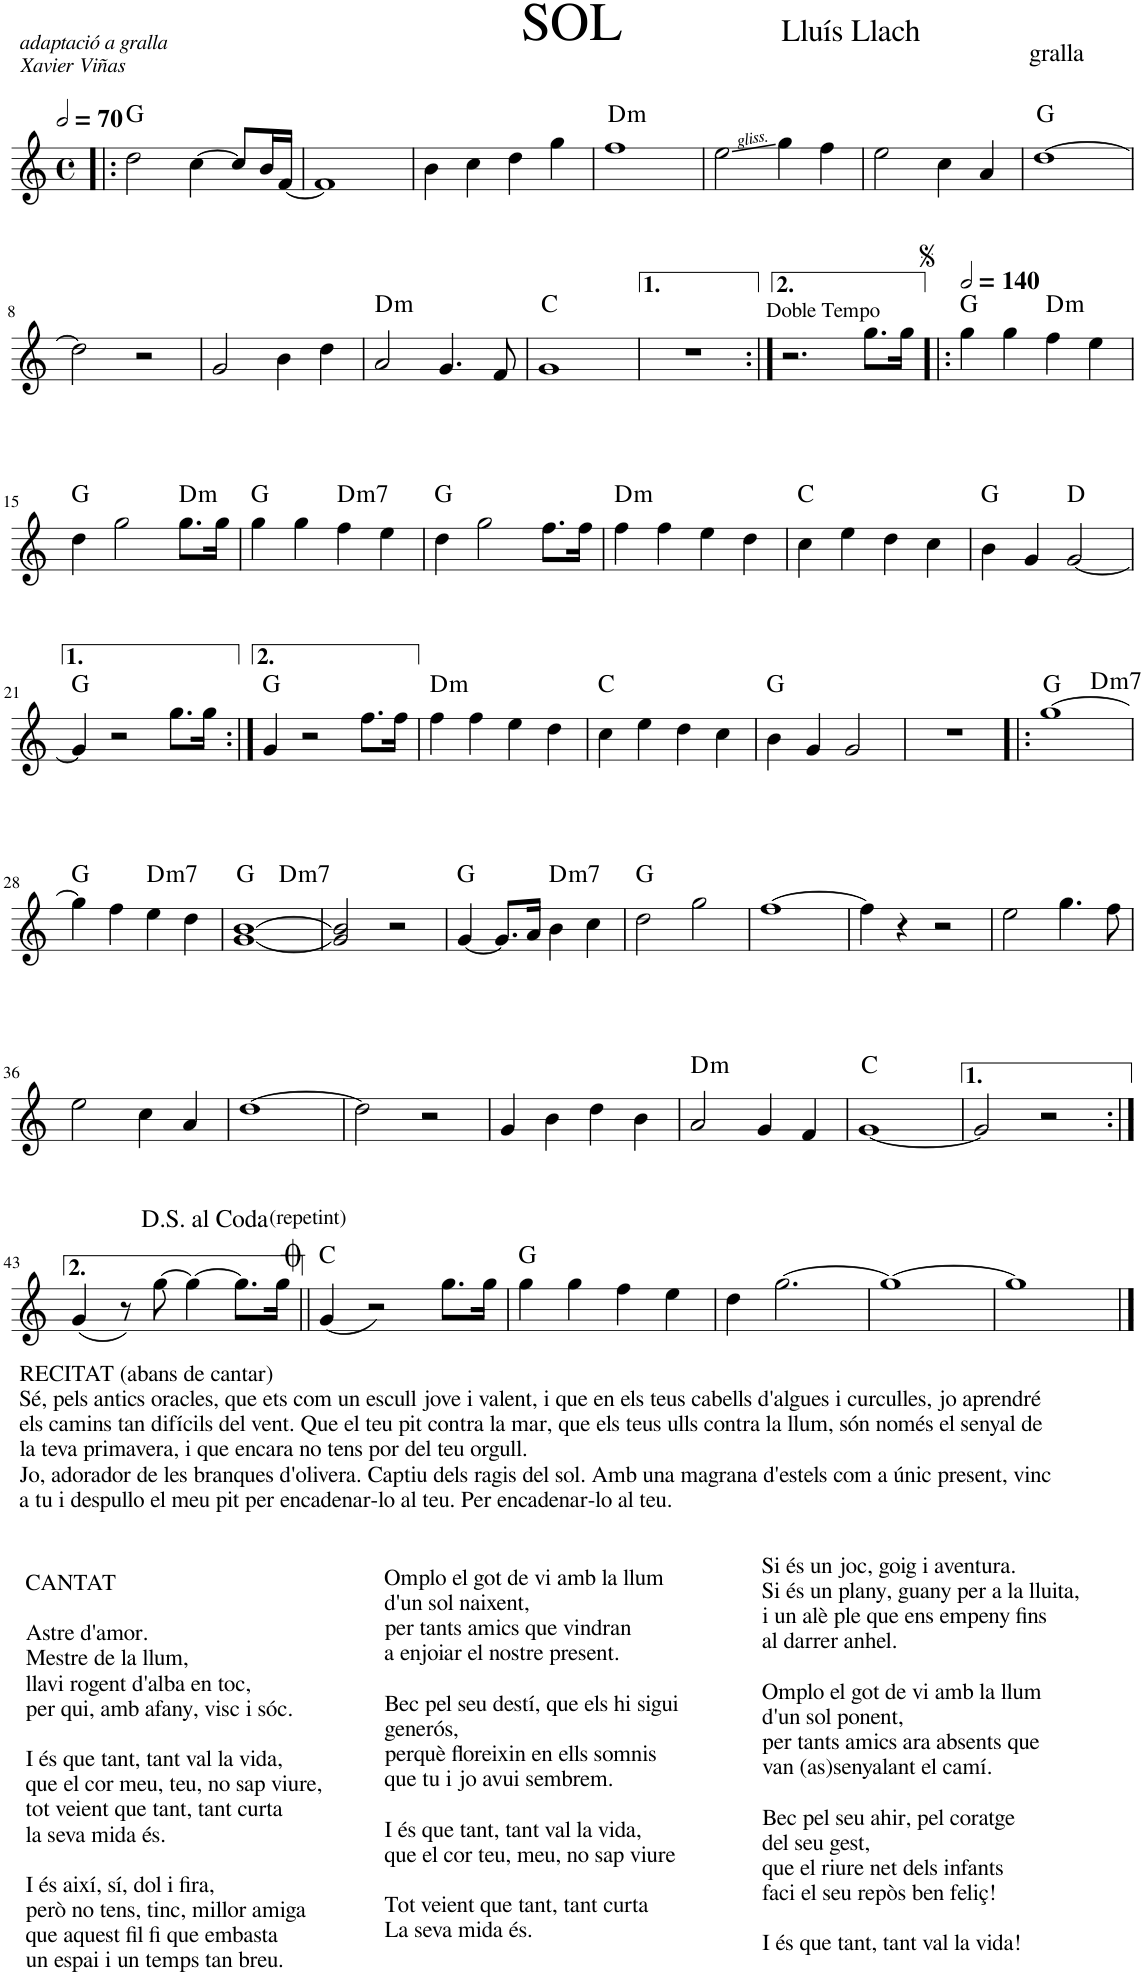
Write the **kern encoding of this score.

**kern	**harte
*part1	*part1
*staff1	*
*I"Oboè	*
*I'Ob.	*
*clefG2	*
*k[]	*
*M4/4	*
*met(c)	*
*MM140	*
=1!|:	=1!|:
2dd\	G:maj
[4cc\	.
8cc/L]	.
16b/L	.
[16f/JJ	.
=2	=2
1f]	.
=3	=3
4b\	.
4cc\	.
4dd\	.
4gg\	.
=4	=4
!	!LO:H:kt=m
1ff	D:min
=5	=5
2ee\	.
4gg\	.
4ff\	.
=6	=6
2ee\	.
4cc\	.
4a/	.
=7	=7
[1dd	G:maj
!!LO:LB:g=z
=8	=8
2dd\]	.
2r	.
=9	=9
2g/	.
4b\	.
4dd\	.
=10	=10
!	!LO:H:kt=m
2a/	D:min
4.g/	.
8f/	.
=11	=11
1g	C:maj
=12	=12
1r	.
=13:|!	=13:|!
!LO:TX:a:t=Doble Tempo	!
2.r	.
8.gg\L	.
16gg\Jk	.
=14!|:	=14!|:
*MM280	*
4gg\	G:maj
4gg\	.
!	!LO:H:kt=m
4ff\	D:min
4ee\	.
!!LO:LB:g=z
=15	=15
4dd\	G:maj
2gg\	.
!	!LO:H:kt=m
8.gg\L	D:min
16gg\Jk	.
=16	=16
4gg\	G:maj
4gg\	.
!	!LO:H:kt=m7
4ff\	D:min7
4ee\	.
=17	=17
4dd\	G:maj
2gg\	.
8.ff\L	.
16ff\Jk	.
=18	=18
!	!LO:H:kt=m
4ff\	D:min
4ff\	.
4ee\	.
4dd\	.
=19	=19
4cc\	C:maj
4ee\	.
4dd\	.
4cc\	.
=20	=20
4b\	G:maj
4g/	.
[2g/	D:maj
!!LO:LB:g=z
=21	=21
4g/]	G:maj
2r	.
8.gg\L	.
16gg\Jk	.
=22:|!	=22:|!
4g/	G:maj
2r	.
8.ff\L	.
16ff\Jk	.
=23	=23
!	!LO:H:kt=m
4ff\	D:min
4ff\	.
4ee\	.
4dd\	.
=24	=24
4cc\	C:maj
4ee\	.
4dd\	.
4cc\	.
=25	=25
4b\	G:maj
4g/	.
2g/	.
=26	=26
1r	.
=27!|:	=27!|:
*^	*
[1gg	2.ryy	G:maj
!	!	!LO:H:kt=m7
.	4ryy	D:min7
*v	*v	*
!!LO:LB:g=z
=28	=28
4gg\]	G:maj
4ff\	.
!	!LO:H:kt=m7
4ee\	D:min7
4dd\	.
=29	=29
*^	*
[1g [1b	2ryy	G:maj
!	!	!LO:H:kt=m7
.	2ryy	D:min7
*v	*v	*
=30	=30
2g/] 2b/]	.
2r	.
=31	=31
[4g/	G:maj
8.g/L]	.
16a/Jk	.
!	!LO:H:kt=m7
4b\	D:min7
4cc\	.
=32	=32
2dd\	G:maj
2gg\	.
=33	=33
[1ff	.
=34	=34
4ff\]	.
4r	.
2r	.
=35	=35
2ee\	.
4.gg\	.
8ff\	.
!!LO:LB:g=z
=36	=36
2ee\	.
4cc\	.
4a/	.
=37	=37
[1dd	.
=38	=38
2dd\]	.
2r	.
=39	=39
4g/	.
4b\	.
4dd\	.
4b\	.
=40	=40
!	!LO:H:kt=m
2a/	D:min
4g/	.
4f/	.
=41	=41
[1g	C:maj
=42	=42
2g/]	.
2r	.
!!LO:LB:g=z
=43:|!	=43:|!
(4g/	.
8r)	.
[8gg\	.
4gg\_	.
8.gg\L]	.
!LO:TX:a:t=(repetint)	!
16gg\Jk	.
=44||	=44||
(4g/	C:maj
2r)	.
8.gg\L	.
16gg\Jk	.
=45	=45
4gg\	G:maj
4gg\	.
4ff\	.
4ee\	.
=46	=46
4dd\	.
[2.gg\	.
=47	=47
1gg_	.
=48	=48
1gg]	.
==	==
*-	*-
